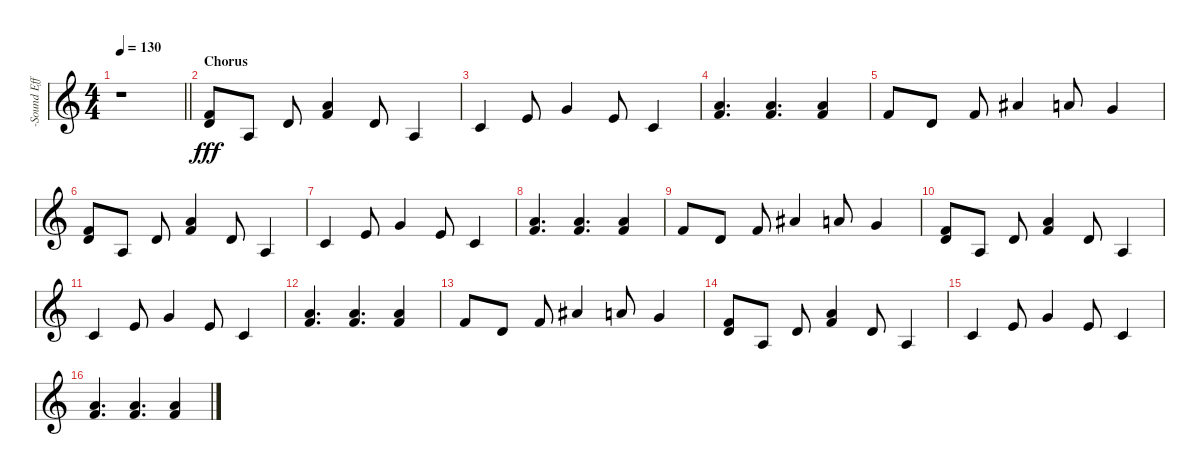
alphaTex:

\track ("-Sound Effects/Piano-" "-Sound Eff") {instrument vibraphone}
\staff {score}
\tuning (E4 B3 G3 D3 A2 D2) {hide}
\ts (4 4)
\tempo 130
\clef g2
\barLineRight lightlight
\ks c
r.1{dy fff} |
\section ("" "Chorus")
(6.2 7.3).8 7.4.8 7.3.8 (5.1 6.2).4 7.3.8 7.4.4 |
5.3.4 5.2.8 3.1.4 5.2.8 5.3.4 |
(5.1 6.2).4{d} (5.1 6.2).4{d} (5.1 6.2).4 |
6.2.8 7.3.8 6.2.8 6.1.4 5.1.8 8.2.4 |
(6.2 7.3).8 7.4.8 7.3.8 (5.1 6.2).4 7.3.8 7.4.4 |
5.3.4 5.2.8 3.1.4 5.2.8 5.3.4 |
(5.1 6.2).4{d} (5.1 6.2).4{d} (5.1 6.2).4 |
6.2.8 7.3.8 6.2.8 6.1.4 5.1.8 8.2.4 |
(6.2 7.3).8 7.4.8 7.3.8 (5.1 6.2).4 7.3.8 7.4.4 |
5.3.4 5.2.8 3.1.4 5.2.8 5.3.4 |
(5.1 6.2).4{d} (5.1 6.2).4{d} (5.1 6.2).4 |
6.2.8 7.3.8 6.2.8 6.1.4 5.1.8 8.2.4 |
(6.2 7.3).8 7.4.8 7.3.8 (5.1 6.2).4 7.3.8 7.4.4 |
5.3.4 5.2.8 3.1.4 5.2.8 5.3.4 |
(5.1 6.2).4{d} (5.1 6.2).4{d} (5.1 6.2).4
